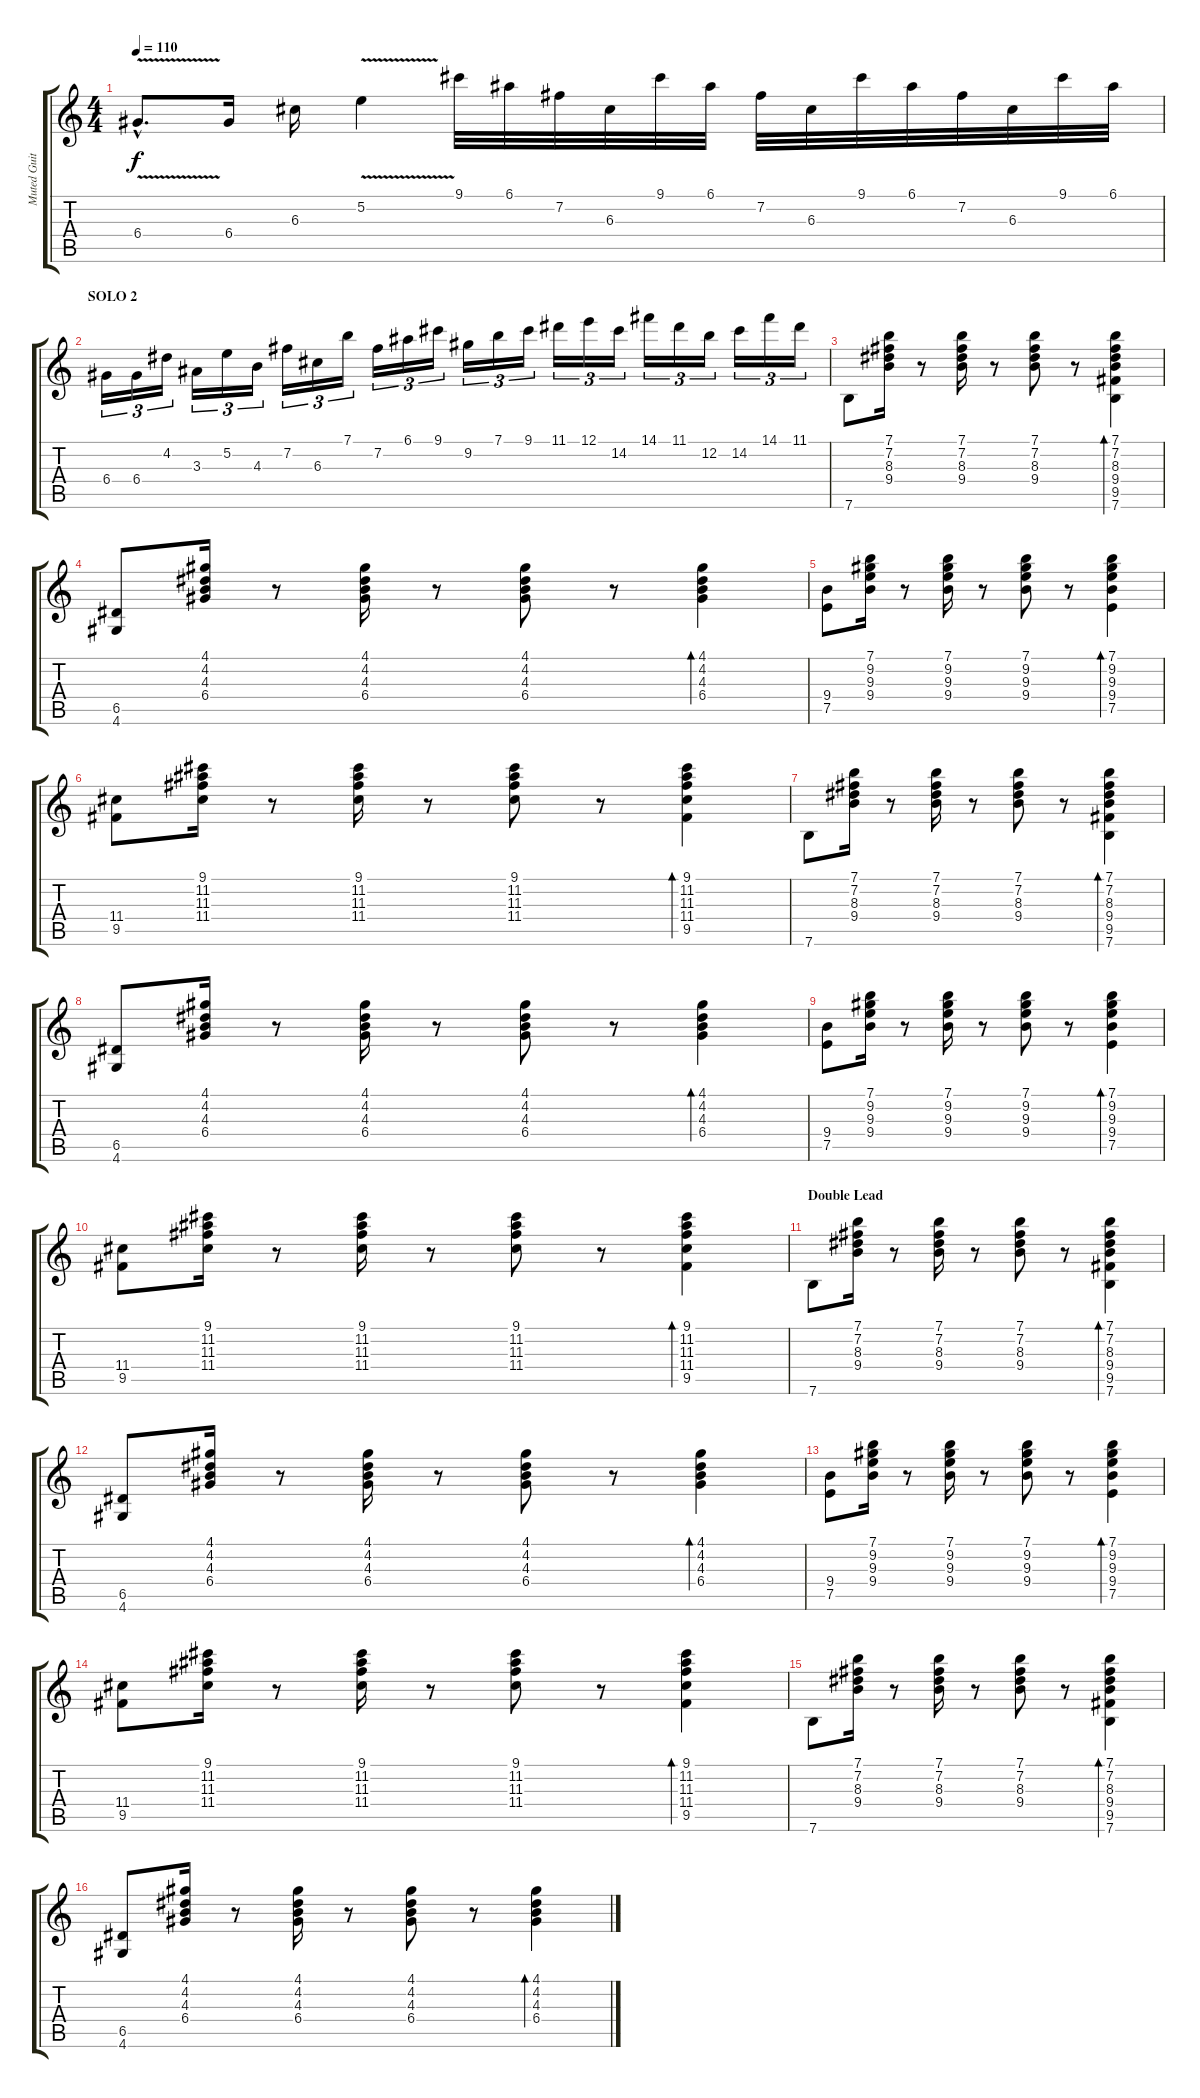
\track ("Muted Guitar" "Muted Guit") {instrument electricguitarmuted}
\staff {score tabs}
\tuning (E4 B3 G3 D3 A2 E2) {hide}
\ts (4 4)
\tempo 110
\clef g2
\ks c
6.4{v hac}.8{d dy f} 6.4.16 6.3.16 5.2{v}.4 9.1.32 6.1.32 7.2.32 6.3.32 9.1.32 6.1.32 7.2.32 6.3.32 9.1.32 6.1.32 7.2.32 6.3.32 9.1.32 6.1.32 |
\section ("" "SOLO 2")
6.4.16{tu (3 2)} 6.4.16{tu (3 2)} 4.2.16{tu (3 2)} 3.3.16{tu (3 2)} 5.2.16{tu (3 2)} 4.3.16{tu (3 2)} 7.2.16{tu (3 2)} 6.3.16{tu (3 2)} 7.1.16{tu (3 2)} 7.2.16{tu (3 2)} 6.1.16{tu (3 2)} 9.1.16{tu (3 2)} 9.2.16{tu (3 2)} 7.1.16{tu (3 2)} 9.1.16{tu (3 2)} 11.1.16{tu (3 2)} 12.1.16{tu (3 2)} 14.2.16{tu (3 2)} 14.1.16{tu (3 2)} 11.1.16{tu (3 2)} 12.2.16{tu (3 2)} 14.2.16{tu (3 2)} 14.1.16{tu (3 2)} 11.1.16{tu (3 2)} |
7.6.8{volume 9} (7.1 7.2 8.3 9.4).16 r.8 (7.1 7.2 8.3 9.4).16 r.8 (7.1 7.2 8.3 9.4).8 r.8 (7.1 7.2 8.3 9.4 9.5 7.6).4{bd 60} |
(6.5 4.6).8 (4.1 4.2 4.3 6.4).16 r.8 (4.1 4.2 4.3 6.4).16 r.8 (4.1 4.2 4.3 6.4).8 r.8 (4.1 4.2 4.3 6.4).4{bd 60} |
(9.4 7.5).8 (7.1 9.2 9.3 9.4).16 r.8 (7.1 9.2 9.3 9.4).16 r.8 (7.1 9.2 9.3 9.4).8 r.8 (7.1 9.2 9.3 9.4 7.5).4{bd 60} |
(11.4 9.5).8 (9.1 11.2 11.3 11.4).16 r.8 (9.1 11.2 11.3 11.4).16 r.8 (9.1 11.2 11.3 11.4).8 r.8 (9.1 11.2 11.3 11.4 9.5).4{bd 60} |
7.6.8 (7.1 7.2 8.3 9.4).16 r.8 (7.1 7.2 8.3 9.4).16 r.8 (7.1 7.2 8.3 9.4).8 r.8 (7.1 7.2 8.3 9.4 9.5 7.6).4{bd 60} |
(6.5 4.6).8 (4.1 4.2 4.3 6.4).16 r.8 (4.1 4.2 4.3 6.4).16 r.8 (4.1 4.2 4.3 6.4).8 r.8 (4.1 4.2 4.3 6.4).4{bd 60} |
(9.4 7.5).8 (7.1 9.2 9.3 9.4).16 r.8 (7.1 9.2 9.3 9.4).16 r.8 (7.1 9.2 9.3 9.4).8 r.8 (7.1 9.2 9.3 9.4 7.5).4{bd 60} |
(11.4 9.5).8 (9.1 11.2 11.3 11.4).16 r.8 (9.1 11.2 11.3 11.4).16 r.8 (9.1 11.2 11.3 11.4).8 r.8 (9.1 11.2 11.3 11.4 9.5).4{bd 60} |
\section ("" "Double Lead")
7.6.8 (7.1 7.2 8.3 9.4).16 r.8 (7.1 7.2 8.3 9.4).16 r.8 (7.1 7.2 8.3 9.4).8 r.8 (7.1 7.2 8.3 9.4 9.5 7.6).4{bd 60} |
(6.5 4.6).8 (4.1 4.2 4.3 6.4).16 r.8 (4.1 4.2 4.3 6.4).16 r.8 (4.1 4.2 4.3 6.4).8 r.8 (4.1 4.2 4.3 6.4).4{bd 60} |
(9.4 7.5).8 (7.1 9.2 9.3 9.4).16 r.8 (7.1 9.2 9.3 9.4).16 r.8 (7.1 9.2 9.3 9.4).8 r.8 (7.1 9.2 9.3 9.4 7.5).4{bd 60} |
(11.4 9.5).8 (9.1 11.2 11.3 11.4).16 r.8 (9.1 11.2 11.3 11.4).16 r.8 (9.1 11.2 11.3 11.4).8 r.8 (9.1 11.2 11.3 11.4 9.5).4{bd 60} |
7.6.8 (7.1 7.2 8.3 9.4).16 r.8 (7.1 7.2 8.3 9.4).16 r.8 (7.1 7.2 8.3 9.4).8 r.8 (7.1 7.2 8.3 9.4 9.5 7.6).4{bd 60} |
(6.5 4.6).8 (4.1 4.2 4.3 6.4).16 r.8 (4.1 4.2 4.3 6.4).16 r.8 (4.1 4.2 4.3 6.4).8 r.8 (4.1 4.2 4.3 6.4).4{bd 60}
